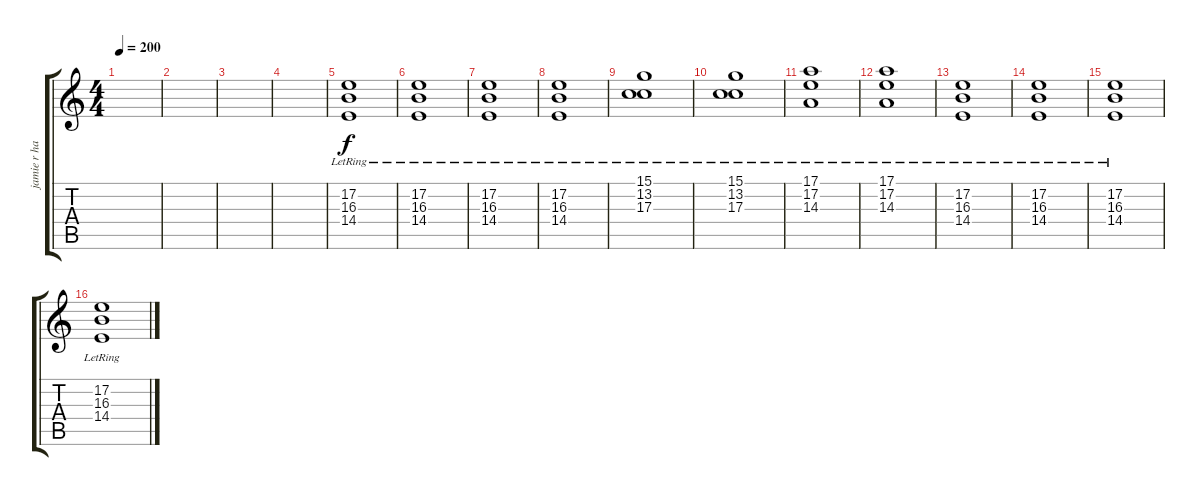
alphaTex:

\track ("jamie r hand" "jamie r ha") {instrument acousticgrandpiano}
\staff {score tabs}
\tuning (E4 B3 G3 D3 A2 E2) {hide}
\ts (4 4)
\tempo 200
\clef g2
\ks c
|
|
|
|
(17.2{lr} 16.3{lr} 14.4{lr}).1 |
(17.2{lr} 16.3{lr} 14.4{lr}).1 |
(17.2{lr} 16.3{lr} 14.4{lr}).1 |
(17.2{lr} 16.3{lr} 14.4{lr}).1 |
(15.1{lr} 13.2{lr} 17.3{lr}).1 |
(15.1{lr} 13.2{lr} 17.3{lr}).1 |
(17.1{lr} 17.2{lr} 14.3{lr}).1 |
(17.1{lr} 17.2{lr} 14.3{lr}).1 |
(17.2{lr} 16.3{lr} 14.4{lr}).1 |
(17.2{lr} 16.3{lr} 14.4{lr}).1 |
(17.2{lr} 16.3{lr} 14.4{lr}).1 |
(17.2{lr} 16.3{lr} 14.4{lr}).1
